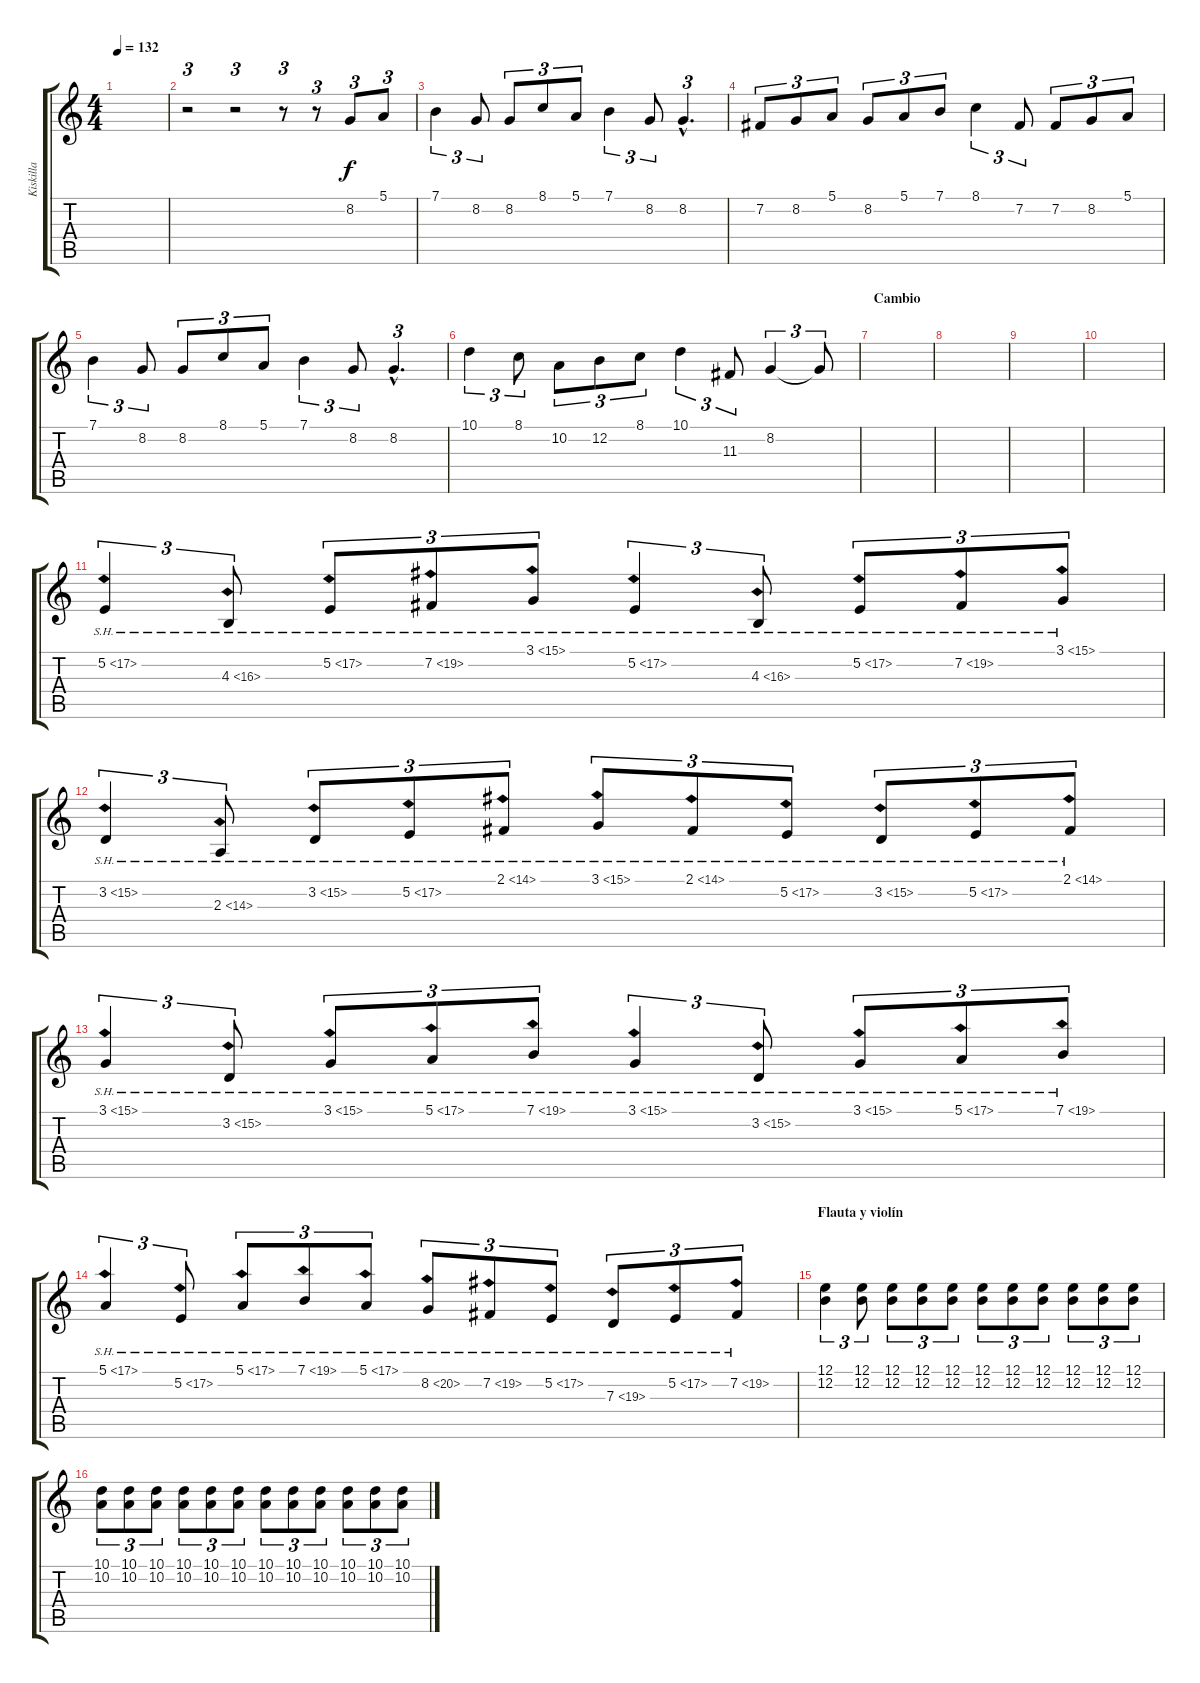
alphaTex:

\track ("Kiskilla" "Kiskilla") {instrument lead2sawtooth}
\staff {score tabs}
\tuning (E4 B3 G3 D3 A2 E2) {hide}
\ts (4 4)
\tempo 132
\clef g2
\ks c
|
r.2{tu (3 2) volume 16 instrument accordion} r.2{tu (3 2)} r.8{tu (3 2)} r.8{tu (3 2)} 8.2.8{tu (3 2)} 5.1.8{tu (3 2)} |
7.1.4{tu (3 2)} 8.2.8{tu (3 2)} 8.2.8{tu (3 2)} 8.1.8{tu (3 2)} 5.1.8{tu (3 2)} 7.1.4{tu (3 2)} 8.2.8{tu (3 2)} 8.2{hac}.4{d tu (3 2)} |
7.2.8{tu (3 2)} 8.2.8{tu (3 2)} 5.1.8{tu (3 2)} 8.2.8{tu (3 2)} 5.1.8{tu (3 2)} 7.1.8{tu (3 2)} 8.1.4{tu (3 2)} 7.2.8{tu (3 2)} 7.2.8{tu (3 2)} 8.2.8{tu (3 2)} 5.1.8{tu (3 2)} |
7.1.4{tu (3 2)} 8.2.8{tu (3 2)} 8.2.8{tu (3 2)} 8.1.8{tu (3 2)} 5.1.8{tu (3 2)} 7.1.4{tu (3 2)} 8.2.8{tu (3 2)} 8.2{hac}.4{d tu (3 2)} |
10.1.4{tu (3 2)} 8.1.8{tu (3 2)} 10.2.8{tu (3 2)} 12.2.8{tu (3 2)} 8.1.8{tu (3 2)} 10.1.4{tu (3 2)} 11.3.8{tu (3 2)} 8.2.4{tu (3 2)} 8.2{t}.8{tu (3 2)} |
\section ("" "Cambio")
|
|
|
|
5.2{sh 12}.4{tu (3 2)} 4.3{sh 12}.8{tu (3 2)} 5.2{sh 12}.8{tu (3 2)} 7.2{sh 12}.8{tu (3 2)} 3.1{sh 12}.8{tu (3 2)} 5.2{sh 12}.4{tu (3 2)} 4.3{sh 12}.8{tu (3 2)} 5.2{sh 12}.8{tu (3 2)} 7.2{sh 12}.8{tu (3 2)} 3.1{sh 12}.8{tu (3 2)} |
3.2{sh 12}.4{tu (3 2)} 2.3{sh 12}.8{tu (3 2)} 3.2{sh 12}.8{tu (3 2)} 5.2{sh 12}.8{tu (3 2)} 2.1{sh 12}.8{tu (3 2)} 3.1{sh 12}.8{tu (3 2)} 2.1{sh 12}.8{tu (3 2)} 5.2{sh 12}.8{tu (3 2)} 3.2{sh 12}.8{tu (3 2)} 5.2{sh 12}.8{tu (3 2)} 2.1{sh 12}.8{tu (3 2)} |
3.1{sh 12}.4{tu (3 2)} 3.2{sh 12}.8{tu (3 2)} 3.1{sh 12}.8{tu (3 2)} 5.1{sh 12}.8{tu (3 2)} 7.1{sh 12}.8{tu (3 2)} 3.1{sh 12}.4{tu (3 2)} 3.2{sh 12}.8{tu (3 2)} 3.1{sh 12}.8{tu (3 2)} 5.1{sh 12}.8{tu (3 2)} 7.1{sh 12}.8{tu (3 2)} |
5.1{sh 12}.4{tu (3 2)} 5.2{sh 12}.8{tu (3 2)} 5.1{sh 12}.8{tu (3 2)} 7.1{sh 12}.8{tu (3 2)} 5.1{sh 12}.8{tu (3 2)} 8.2{sh 12}.8{tu (3 2)} 7.2{sh 12}.8{tu (3 2)} 5.2{sh 12}.8{tu (3 2)} 7.3{sh 12}.8{tu (3 2)} 5.2{sh 12}.8{tu (3 2)} 7.2{sh 12}.8{tu (3 2)} |
\section ("" "Flauta y violín")
(12.1 12.2).4{tu (3 2) volume 15} (12.1 12.2).8{tu (3 2)} (12.1 12.2).8{tu (3 2)} (12.1 12.2).8{tu (3 2)} (12.1 12.2).8{tu (3 2)} (12.1 12.2).8{tu (3 2)} (12.1 12.2).8{tu (3 2)} (12.1 12.2).8{tu (3 2)} (12.1 12.2).8{tu (3 2)} (12.1 12.2).8{tu (3 2)} (12.1 12.2).8{tu (3 2)} |
(10.1 10.2).8{tu (3 2)} (10.1 10.2).8{tu (3 2)} (10.1 10.2).8{tu (3 2)} (10.1 10.2).8{tu (3 2)} (10.1 10.2).8{tu (3 2)} (10.1 10.2).8{tu (3 2)} (10.1 10.2).8{tu (3 2)} (10.1 10.2).8{tu (3 2)} (10.1 10.2).8{tu (3 2)} (10.1 10.2).8{tu (3 2)} (10.1 10.2).8{tu (3 2)} (10.1 10.2).8{tu (3 2)}
